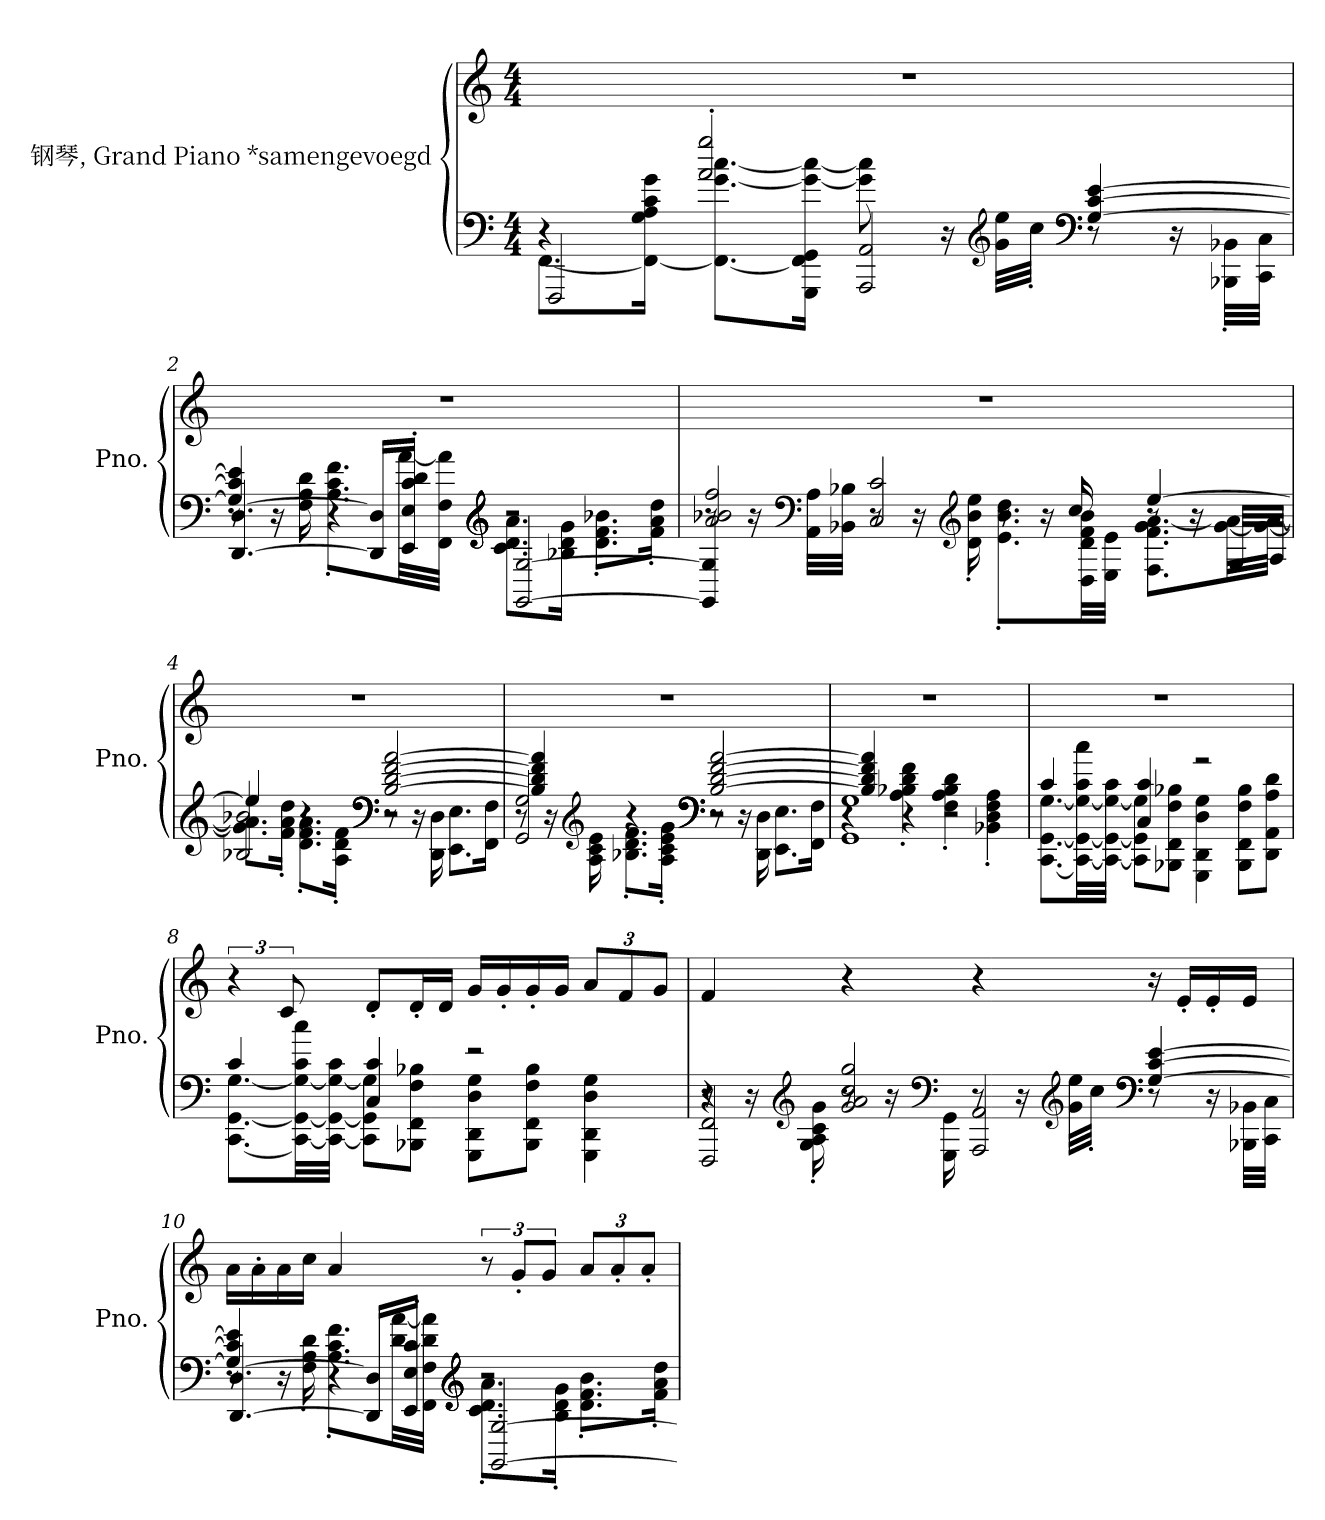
**kern	**kern
*part1	*part1
*staff2	*staff1
*I"钢琴,  Grand Piano *samengevoegd	*
*I'Pno.	*
*clefF4	*clefG2
*k[]	*k[]
*M4/4	*M4/4
*MM48	*MM48
=1	=1
*^	*
*	*^	*
4r	[8.FF\L	2FFF/	1r
.	16FF\_ 16G\ 16A\ 16c\ 16g\Jk	.	.
2a/' 2gg/'	8.FF\_ [8.g\ [8.cc\L	.	.
.	16GGG\ 16FF\] 16GG\ 16g\_ 16cc\_Jk	.	.
.	8g\] 8cc\]	2AAA/ 2AA/	.
.	16r	.	.
*clefG2	*	*	*
.	32g\ 32ee\LLL	.	.
.	32cc'\JJJ	.	.
*clefF4	*	*	*
[4G/ [4c/ [4e/	8r	.	.
.	16r	.	.
.	32BBB-X\' 32BB-X\'LLL	.	.
.	32CC\ 32C\JJJ	.	.
=2	=2	=2	=2
4G/] 4c/] 4e/]	8r	[4.DD/ [4.D/	1r
.	16r	.	.
.	16F\ 16A\ 16d\	.	.
4r	8.A\' 8.c\' 8.f\'L	.	.
.	.	16DD/] 16D/]LL	.
.	[32a\LL	16EE/' 16E/' 16c/' 16d/'JJ	.
.	32FF\ 32F\ 32a\]JJJ	.	.
*clefG2	*	*	*
2r	8.c\ 8.d\ 8.a\L	[2GG/ [2G/	.
.	16B-X\ 16d\ 16g\Jk	.	.
.	8.d\' 8.f\' 8.b-X\'L	.	.
.	16f\' 16a\' 16dd\'Jk	.	.
!!LO:LB:g=z
=3	=3	=3	=3
2a/ 2b-X/ 2ff/	8r	4GG/] 4G/]	1r
.	16r	.	.
*clefF4	*	*	*
.	32AA\ 32A\LLL	.	.
.	32BB-X\ 32B-X\JJJ	.	.
.	8r	2C/ 2c/	.
.	16r	.	.
*clefG2	*	*	*
.	16d\' 16b-\' 16ee\'	.	.
8r	8.e\' 8.b-\' 8.dd\'L	.	.
16r	.	.	.
16cc/	32D\ 32d\ 32f\ 32b-\LL	.	.
.	32E\ 32e\JJJ	.	.
[4ee/	8.F\ 8.f\ 8.g\ [8.a\L	8r	.
.	.	16r	.
.	[32g\ 32a\]LL	32G/LLL	.
.	32g\_ [32a\JJJ	32A/JJJ	.
=4	=4	=4	=4
4ee/]	8.g\] 8.a\]L	2B-X/ 2b-X/	1r
.	16f\' 16a\' 16dd\'Jk	.	.
4r	8.d\' 8.f\' 8.a\'L	.	.
.	16A\' 16d\' 16f\'Jk	.	.
*clefF4	*	*	*
2r	8r	[2B-/ [2d/ [2f/ [2a/	.
.	16r	.	.
.	16DD\ 16D\	.	.
.	8.EE\ 8.E\L	.	.
.	16FF\ 16F\Jk	.	.
!!LO:LB:g=z
=5	=5	=5	=5
2GG/ 2G/	8r	4B-/] 4d/] 4f/] 4a/]	1r
.	16r	.	.
*clefG2	*	*	*
.	16A\ 16c\ 16e\	.	.
.	8.B-X\' 8.d\' 8.f\'L	4r	.
.	16A\' 16c\' 16e\' 16g\'Jk	.	.
*clefF4	*	*	*
2r	8r	[2B-/ [2d/ [2f/ [2a/	.
.	16r	.	.
.	16DD\ 16D\	.	.
.	8.EE\ 8.E\L	.	.
.	16FF\ 16F\Jk	.	.
=6	=6	=6	=6
1GG 1G	4r	4B-/] 4d/] 4f/] 4a/]	1r
.	4A\' 4B-X\' 4d\' 4f\'	4r	.
.	4F\' 4A\' 4B-\' 4d\'	2r	.
.	4BB-X\' 4D\' 4F\' 4A\'	.	.
*	*v	*v	*
=7	=7	=7
4c/	[8.CC\ [8.GG\ [8.G\L	1r
.	32CC\_ 32GG\_ 32G\_ 32c\ 32cc\LL	.
.	32CC\_ 32GG\_ 32G\_ 32c\JJJ	.
4C/ 4c/	8CC\] 8GG\] 8G\]L	.
.	8BBB-X\ 8FF\ 8F\ 8B-X\J	.
2r	4GGG\ 4DD\ 4D\ 4G\	.
.	8BBB-\ 8FF\ 8F\ 8B-\L	.
.	8DD\ 8AA\ 8A\ 8d\J	.
!!LO:LB:g=z
=8	=8	=8
4c/	[8.CC\ [8.GG\ [8.G\L	6r
.	.	12c/
.	32CC\_ 32GG\_ 32G\_ 32c\ 32cc\LL	.
.	32CC\_ 32GG\_ 32G\_ 32c\JJJ	.
4C/ 4c/	8CC\] 8GG\] 8G\]L	8d'/L
.	8BBB-X\ 8FF\ 8F\ 8B-X\J	16d'/L
.	.	16d/JJ
2r	8GGG\ 8DD\ 8D\ 8G\L	16g/LL
.	.	16g'/
.	8BBB-\ 8FF\ 8F\ 8B-\J	16g'/
.	.	16g/JJ
*	*	*Xbrackettup
.	4GGG\ 4DD\ 4D\ 4G\	12a/L
.	.	12f/
.	.	12g/J
=9	=9	=9
*	*^	*
4r	8r	2FFF/ 2FF/	4f/
.	16r	.	.
*clefG2	*	*	*
.	16G\' 16A\' 16c\' 16g\'	.	.
2g/ 2a/ 2cc/ 2gg/	8r	.	4r
.	16r	.	.
*clefF4	*	*	*
.	16GGG\ 16GG\	.	.
.	8r	2AAA/ 2AA/	4r
.	16r	.	.
*clefG2	*	*	*
.	32g\ 32ee\LLL	.	.
.	32cc'\JJJ	.	.
*clefF4	*	*	*
[4G/ [4c/ [4e/	8r	.	16r
.	.	.	16e'/LL
.	16r	.	16e'/
.	32BBB-X\ 32BB-X\LLL	.	16e/JJ
.	32CC\ 32C\JJJ	.	.
!!LO:LB:g=z
=10	=10	=10	=10
4G/] 4c/] 4e/]	8r	[4.DD/ [4.D/	16a\LL
.	.	.	16a'\
.	16r	.	16a\
.	16F\' 16A\' 16d\'	.	16cc\JJ
4r	8.A\' 8.c\' 8.f\'L	.	4a/
.	.	16DD/] 16D/]LL	.
.	[32d\ [32a\LL	16EE/' 16E/' 16c/'JJ	.
.	32FF\ 32F\ 32d\] 32a\]JJJ	.	.
*clefG2	*	*	*
*	*	*	*brackettup
2r	8.c\' 8.d\' 8.a\'L	[2GG/ [2G/	12r
.	.	.	12g'/L
.	.	.	12g/J
.	16B\' 16d\' 16g\'Jk	.	.
*	*	*	*Xbrackettup
.	8.d\' 8.f\' 8.b\'L	.	12a/L
.	.	.	12a'/
.	.	.	12a'/J
.	16f\' 16a\' 16dd\'Jk	.	.
*v	*v	*v	*
=	=
*-	*-
